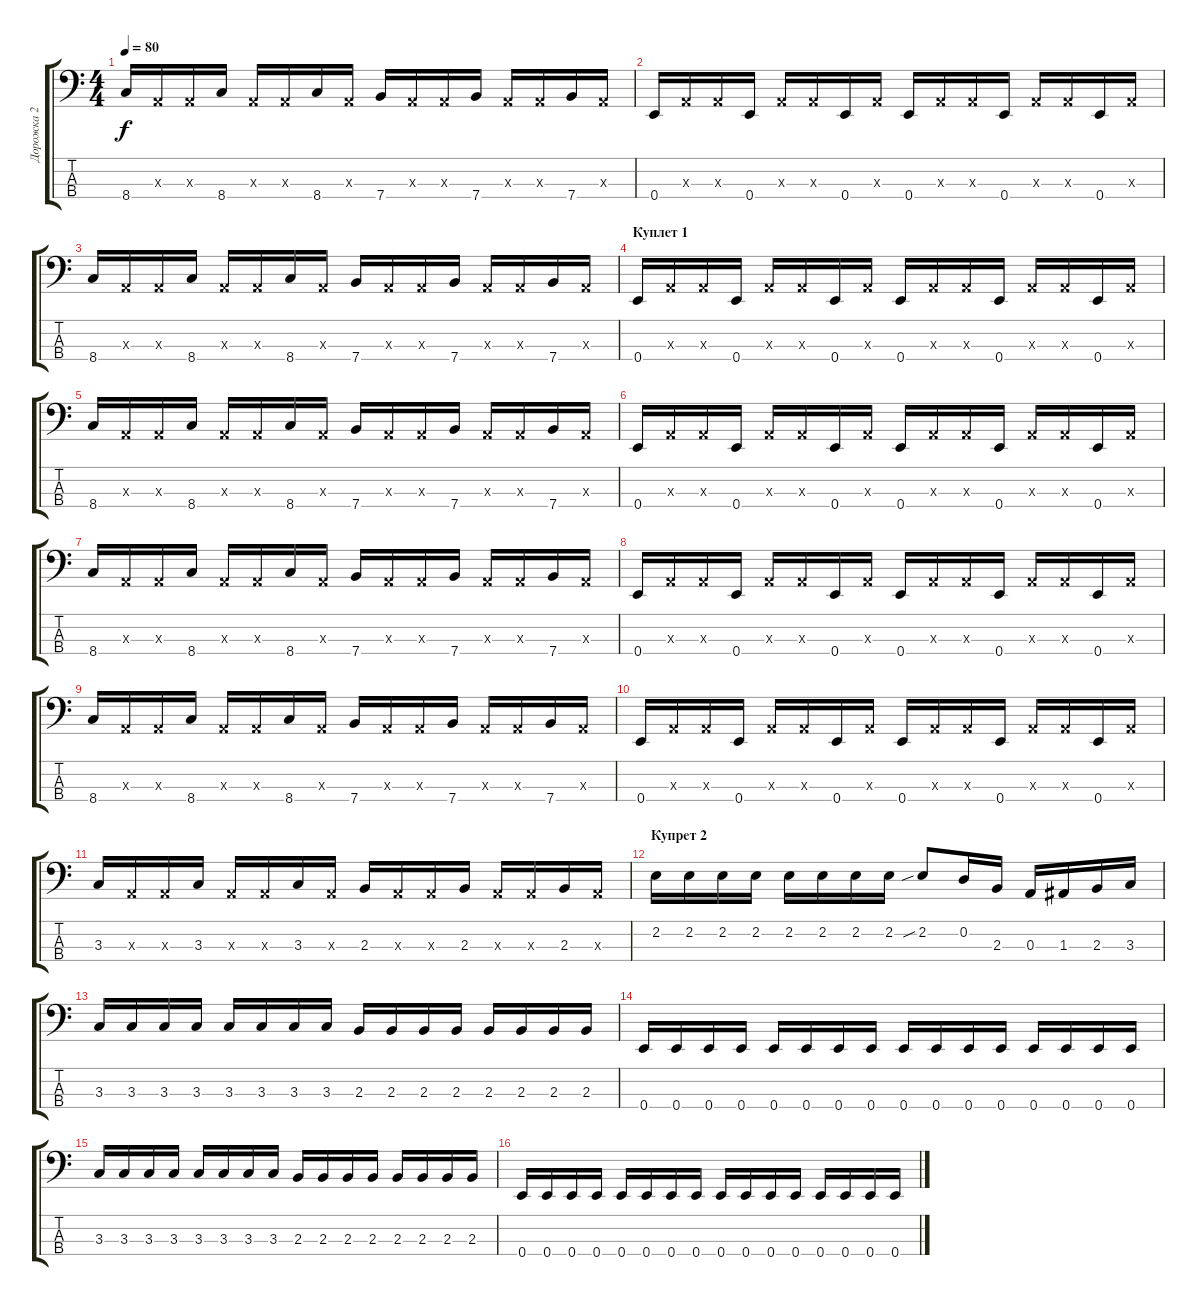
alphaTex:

\track ("Дорожка 2" "Дорожка 2") {instrument electricbassfinger}
\staff {score tabs}
\tuning (G2 D2 A1 E1) {hide}
\ts (4 4)
\tempo 80
\clef f4
\ks c
8.4.16{dy f instrument electricbassfinger} 0.3{x}.16 0.3{x}.16 8.4.16 0.3{x}.16 0.3{x}.16 8.4.16 0.3{x}.16 7.4.16 0.3{x}.16 0.3{x}.16 7.4.16 0.3{x}.16 0.3{x}.16 7.4.16 0.3{x}.16 |
0.4.16 0.3{x}.16 0.3{x}.16 0.4.16 0.3{x}.16 0.3{x}.16 0.4.16 0.3{x}.16 0.4.16 0.3{x}.16 0.3{x}.16 0.4.16 0.3{x}.16 0.3{x}.16 0.4.16 0.3{x}.16 |
8.4.16 0.3{x}.16 0.3{x}.16 8.4.16 0.3{x}.16 0.3{x}.16 8.4.16 0.3{x}.16 7.4.16 0.3{x}.16 0.3{x}.16 7.4.16 0.3{x}.16 0.3{x}.16 7.4.16 0.3{x}.16 |
\section ("" "Куплет 1")
0.4.16 0.3{x}.16 0.3{x}.16 0.4.16 0.3{x}.16 0.3{x}.16 0.4.16 0.3{x}.16 0.4.16 0.3{x}.16 0.3{x}.16 0.4.16 0.3{x}.16 0.3{x}.16 0.4.16 0.3{x}.16 |
8.4.16 0.3{x}.16 0.3{x}.16 8.4.16 0.3{x}.16 0.3{x}.16 8.4.16 0.3{x}.16 7.4.16 0.3{x}.16 0.3{x}.16 7.4.16 0.3{x}.16 0.3{x}.16 7.4.16 0.3{x}.16 |
0.4.16 0.3{x}.16 0.3{x}.16 0.4.16 0.3{x}.16 0.3{x}.16 0.4.16 0.3{x}.16 0.4.16 0.3{x}.16 0.3{x}.16 0.4.16 0.3{x}.16 0.3{x}.16 0.4.16 0.3{x}.16 |
8.4.16 0.3{x}.16 0.3{x}.16 8.4.16 0.3{x}.16 0.3{x}.16 8.4.16 0.3{x}.16 7.4.16 0.3{x}.16 0.3{x}.16 7.4.16 0.3{x}.16 0.3{x}.16 7.4.16 0.3{x}.16 |
0.4.16 0.3{x}.16 0.3{x}.16 0.4.16 0.3{x}.16 0.3{x}.16 0.4.16 0.3{x}.16 0.4.16 0.3{x}.16 0.3{x}.16 0.4.16 0.3{x}.16 0.3{x}.16 0.4.16 0.3{x}.16 |
8.4.16 0.3{x}.16 0.3{x}.16 8.4.16 0.3{x}.16 0.3{x}.16 8.4.16 0.3{x}.16 7.4.16 0.3{x}.16 0.3{x}.16 7.4.16 0.3{x}.16 0.3{x}.16 7.4.16 0.3{x}.16 |
0.4.16 0.3{x}.16 0.3{x}.16 0.4.16 0.3{x}.16 0.3{x}.16 0.4.16 0.3{x}.16 0.4.16 0.3{x}.16 0.3{x}.16 0.4.16 0.3{x}.16 0.3{x}.16 0.4.16 0.3{x}.16 |
3.3.16 0.3{x}.16 0.3{x}.16 3.3.16 0.3{x}.16 0.3{x}.16 3.3.16 0.3{x}.16 2.3.16 0.3{x}.16 0.3{x}.16 2.3.16 0.3{x}.16 0.3{x}.16 2.3.16 0.3{x}.16 |
\section ("" "Купрет 2")
2.2.16 2.2.16 2.2.16 2.2.16 2.2.16 2.2.16 2.2.16 2.2.16 2.2{sib}.8 0.2.16 2.3.16 0.3.16 1.3.16 2.3.16 3.3.16 |
3.3.16 3.3.16 3.3.16 3.3.16 3.3.16 3.3.16 3.3.16 3.3.16 2.3.16 2.3.16 2.3.16 2.3.16 2.3.16 2.3.16 2.3.16 2.3.16 |
0.4.16 0.4.16 0.4.16 0.4.16 0.4.16 0.4.16 0.4.16 0.4.16 0.4.16 0.4.16 0.4.16 0.4.16 0.4.16 0.4.16 0.4.16 0.4.16 |
3.3.16 3.3.16 3.3.16 3.3.16 3.3.16 3.3.16 3.3.16 3.3.16 2.3.16 2.3.16 2.3.16 2.3.16 2.3.16 2.3.16 2.3.16 2.3.16 |
0.4.16 0.4.16 0.4.16 0.4.16 0.4.16 0.4.16 0.4.16 0.4.16 0.4.16 0.4.16 0.4.16 0.4.16 0.4.16 0.4.16 0.4.16 0.4.16
